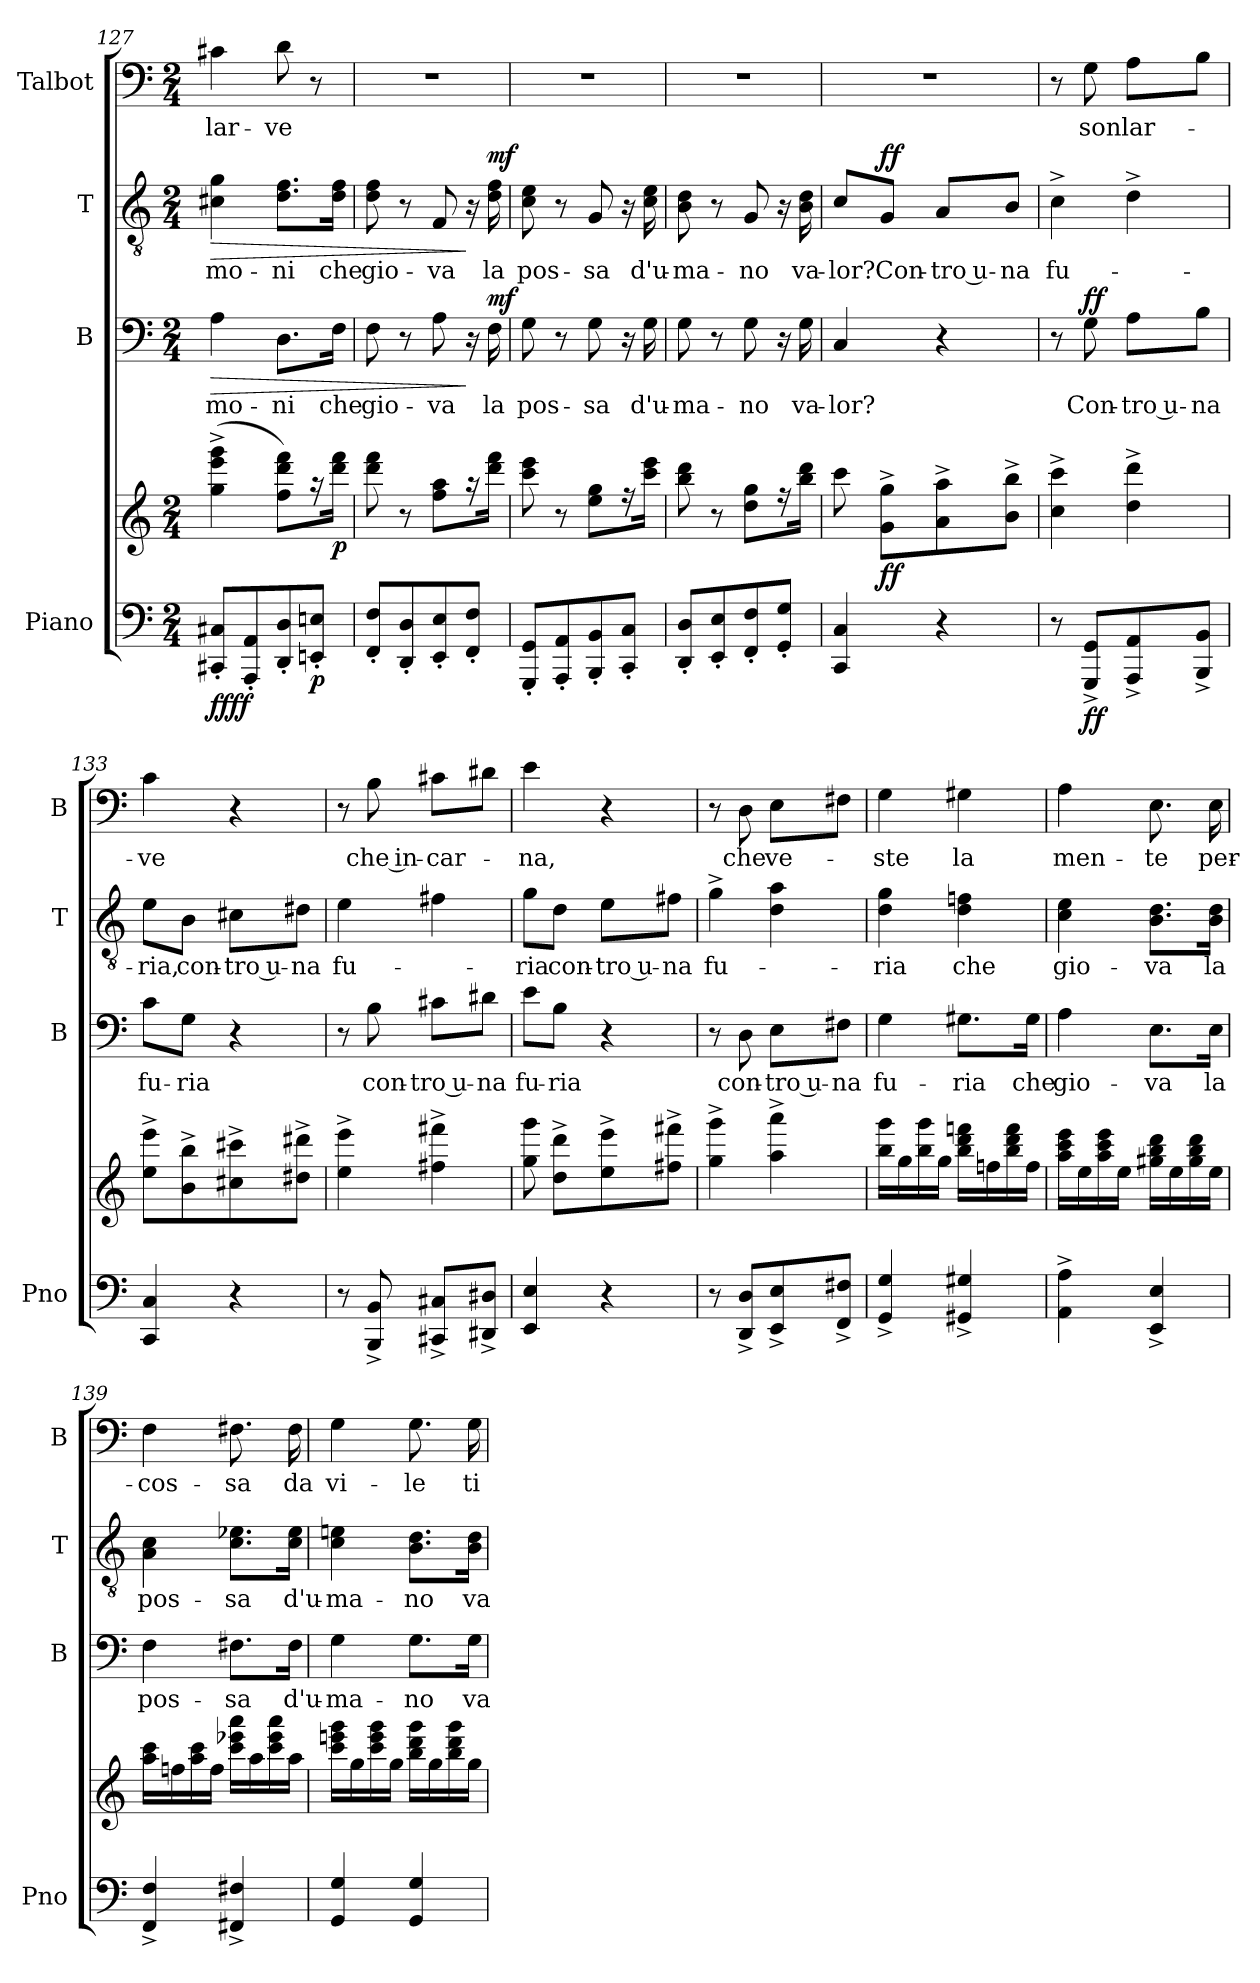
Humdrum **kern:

**kern	**kern	**dynam	**kern	**text	**dynam	**kern	**text	**dynam	**kern	**text
*part4	*part4	*part4	*part3	*part3	*part3	*part2	*part2	*part2	*part1	*part1
*staff5	*staff4	*staff4/5	*staff3	*staff3	*staff3	*staff2	*staff2	*staff2	*staff1	*staff1
*I"Piano	*	*	*I"B	*	*	*I"T	*	*	*I"Talbot	*
*I'Pno	*	*	*I'B	*	*	*I'T	*	*	*I'B	*
!!LO:PB:g=z
*clefF4	*clefG2	*	*clefF4	*	*	*clefGv2	*	*	*clefF4	*
*k[]	*k[]	*	*k[]	*	*	*k[]	*	*	*k[]	*
*M2/4	*M2/4	*	*M2/4	*	*	*M2/4	*	*	*M2/4	*
=127	=127	=127	=127	=127	=127	=127	=127	=127	=127	=127
!	!	!LO:DY:b=2	!	!LO:LY:b	!LO:HP:b	!	!LO:LY:b	!LO:HP:b	!	!LO:LY:b
!	!	!LO:DY:n=1:b	!	!	!	!	!	!	!	!
8CC#X/' 8C#X/'L	(4gg\^ 4eee\^ 4ggg\^	ff ff	4A\	-mo-	>	4c#X!\ 4g\	-mo-	>	4c#X\	lar-
8AAA/' 8AA/'	.	.	.	.	.	.	.	.	.	.
!	!	!	!	!LO:LY:b	!	!	!LO:LY:b	!	!	!LO:LY:b
8DD/' 8D/'	8ff\ 8ddd\ 8fff\L)	.	8.D\L	-ni	.	8.d!\ 8.f\L	-ni	.	8d\	-ve
!	!	!LO:DY:n=2:b=2	!	!	!	!	!	!	!	!
8EEn/' 8En/'J	16r	p	.	.	.	.	.	.	8r	.
!	!	!LO:DY:n=3:b	!	!LO:LY:b	!	!	!LO:LY:b	!	!	!
.	16ddd\ 16fff\Jk	p	16F\Jk	che	.	16d!\ 16f\Jk	che	.	.	.
=128	=128	=128	=128	=128	=128	=128	=128	=128	=128	=128
!	!	!	!	!LO:LY:b	!	!	!LO:LY:b	!	!	!
8FF/' 8F/'L	8ddd\ 8fff\	.	8F\	gio-	.	8d!\ 8f\	gio-	.	2r	.
8DD/' 8D/'	8r	.	8r	.	.	8r	.	.	.	.
!	!	!	!	!LO:LY:b	!	!	!LO:LY:b	!	!	!
8EE/' 8E/'	8ff\ 8aa\L	.	8A\	-va	.	8F/	-va	.	.	.
8FF/' 8F/'J	16r	.	16r	.	]	16r	.	]	.	.
!	!	!	!	!LO:LY:b	!LO:DY:a	!	!LO:LY:b	!LO:DY:a	!	!
.	16ddd\ 16fff\Jk	.	16F\	la	mf	16d!\ 16f\	la	mf	.	.
=129	=129	=129	=129	=129	=129	=129	=129	=129	=129	=129
!	!	!	!	!LO:LY:b	!	!	!LO:LY:b	!	!	!
8GGG/' 8GG/'L	8ccc\ 8eee\	.	8G\	pos-	.	8c!\ 8e\	pos-	.	2r	.
8AAA/' 8AA/'	8r	.	8r	.	.	8r	.	.	.	.
!	!	!	!	!LO:LY:b	!	!	!LO:LY:b	!	!	!
8BBB/' 8BB/'	8ee\ 8gg\L	.	8G\	-sa	.	8G/	-sa	.	.	.
8CC/' 8C/'J	16r	.	16r	.	.	16r	.	.	.	.
!	!	!	!	!LO:LY:b	!	!	!LO:LY:b	!	!	!
.	16ccc\ 16eee\Jk	.	16G\	d'u-	.	16c!\ 16e\	d'u-	.	.	.
=130	=130	=130	=130	=130	=130	=130	=130	=130	=130	=130
!	!	!	!	!LO:LY:b	!	!	!LO:LY:b	!	!	!
8DD/' 8D/'L	8bb\ 8ddd\	.	8G\	-ma-	.	8B!\ 8d\	-ma-	.	2r	.
8EE/' 8E/'	8r	.	8r	.	.	8r	.	.	.	.
!	!	!	!	!LO:LY:b	!	!	!LO:LY:b	!	!	!
8FF/' 8F/'	8dd\ 8gg\L	.	8G\	-no	.	8G/	-no	.	.	.
8GG/' 8G/'J	16r	.	16r	.	.	16r	.	.	.	.
!	!	!	!	!LO:LY:b	!	!	!LO:LY:b	!	!	!
.	16bb\ 16ddd\Jk	.	16G\	va-	.	16B!\ 16d\	va-	.	.	.
=131	=131	=131	=131	=131	=131	=131	=131	=131	=131	=131
!	!	!	!	!LO:LY:b	!	!	!LO:LY:b	!	!	!
4CC/ 4C/	8ccc\	.	4C/	-lor?	.	8c/L	-lor?	.	2r	.
!	!	!LO:DY:b	!	!	!	!	!LO:LY:b	!LO:DY:a	!	!
.	8g\^ 8gg\^L	ff	.	.	.	8G/J	Con-	ff	.	.
!	!	!	!	!	!	!	!LO:LY:b	!	!	!
4r	8a\^ 8aa\^	.	4r	.	.	8A/L	-tro u-	.	.	.
!	!	!	!	!	!	!	!LO:LY:b	!	!	!
.	8b\^ 8bb\^J	.	.	.	.	8B/J	-na	.	.	.
!!LO:LB:g=z
=132	=132	=132	=132	=132	=132	=132	=132	=132	=132	=132
!	!	!	!	!	!	!	!LO:LY:b	!	!	!
8r	4cc\^ 4ccc\^	.	8r	.	.	4c^\	fu-	.	8r	.
!	!	!LO:DY:b=2	!	!LO:LY:b	!LO:DY:a	!	!	!	!	!LO:LY:b
8GGG/^ 8GG/^L	.	ff	8G\	Con-	ff	.	.	.	8G\	son
!	!	!	!	!LO:LY:b	!	!	!	!	!	!LO:LY:b
8AAA/^ 8AA/^	4dd\^ 4ddd\^	.	8A\L	-tro u-	.	4d^\	.	.	8A\L	lar-
!	!	!	!	!LO:LY:b	!	!	!	!	!	!
8BBB/^ 8BB/^J	.	.	8B\J	-na	.	.	.	.	8B\J	.
=133	=133	=133	=133	=133	=133	=133	=133	=133	=133	=133
!	!	!	!	!LO:LY:b	!	!	!LO:LY:b	!	!	!LO:LY:b
4CC/ 4C/	8ee\^ 8eee\^L	.	8c\L	fu-	.	8e\L	-ria,	.	4c\	-ve
!	!	!	!	!LO:LY:b	!	!	!LO:LY:b	!	!	!
.	8b\^ 8bb\^	.	8G\J	-ria	.	8B\J	con-	.	.	.
!	!	!	!	!	!	!	!LO:LY:b	!	!	!
4r	8cc#X\^ 8ccc#X\^	.	4r	.	.	8c#X\L	-tro u-	.	4r	.
!	!	!	!	!	!	!	!LO:LY:b	!	!	!
.	8dd#X\^ 8ddd#X\^J	.	.	.	.	8d#X\J	-na	.	.	.
=134	=134	=134	=134	=134	=134	=134	=134	=134	=134	=134
!	!	!	!	!	!	!	!LO:LY:b	!	!	!
8r	4ee\^ 4eee\^	.	8r	.	.	4e\	fu-	.	8r	.
!	!	!	!	!LO:LY:b	!	!	!	!	!	!LO:LY:b
8BBB/^ 8BB/^	.	.	8B\	con-	.	.	.	.	8B\	che in-
!	!	!	!	!LO:LY:b	!	!	!	!	!	!LO:LY:b
8CC#X/^ 8C#X/^L	4ff#X\^ 4fff#X\^	.	8c#X\L	-tro u-	.	4f#X\	.	.	8c#X\L	-car-
!	!	!	!	!LO:LY:b	!	!	!	!	!	!
8DD#X/^ 8D#X/^J	.	.	8d#X\J	-na	.	.	.	.	8d#X\J	.
=135	=135	=135	=135	=135	=135	=135	=135	=135	=135	=135
!	!	!	!	!LO:LY:b	!	!	!LO:LY:b	!	!	!LO:LY:b
4EE/ 4E/	8gg\ 8ggg\	.	8e\L	fu-	.	8g\L	-ria	.	4e\	-na,
!	!	!	!	!LO:LY:b	!	!	!LO:LY:b	!	!	!
.	8dd\^ 8ddd\^L	.	8B\J	-ria	.	8d\J	con-	.	.	.
!	!	!	!	!	!	!	!LO:LY:b	!	!	!
4r	8ee\^ 8eee\^	.	4r	.	.	8e\L	-tro u-	.	4r	.
!	!	!	!	!	!	!	!LO:LY:b	!	!	!
.	8ff#X\^ 8fff#X\^J	.	.	.	.	8f#X\J	-na	.	.	.
=136	=136	=136	=136	=136	=136	=136	=136	=136	=136	=136
!	!	!	!	!	!	!	!LO:LY:b	!	!	!
8r	4gg\^ 4ggg\^	.	8r	.	.	4g^\	fu-	.	8r	.
!	!	!	!	!LO:LY:b	!	!	!	!	!	!LO:LY:b
8DD/^ 8D/^L	.	.	8D\	con-	.	.	.	.	8D\	che
!	!	!	!	!LO:LY:b	!	!	!	!	!	!LO:LY:b
8EE/^ 8E/^	4aa\^ 4aaa\^	.	8E\L	-tro u-	.	4d!\ 4a\	.	.	8E\L	ve-
!	!	!	!	!LO:LY:b	!	!	!	!	!	!
8FF/^ 8F#X/^J	.	.	8F#X\J	-na	.	.	.	.	8F#X\J	.
!!LO:PB:g=z
=137	=137	=137	=137	=137	=137	=137	=137	=137	=137	=137
!	!	!	!	!LO:LY:b	!	!	!LO:LY:b	!	!	!LO:LY:b
4GG/^ 4G/^	16bb\ 16ggg\LL	.	4G\	fu-	.	4d!\ 4g\	-ria	.	4G\	-ste
.	16gg\	.	.	.	.	.	.	.	.	.
.	16bb\ 16ggg\	.	.	.	.	.	.	.	.	.
.	16gg\JJ	.	.	.	.	.	.	.	.	.
!	!	!	!	!LO:LY:b	!	!	!LO:LY:b	!	!	!LO:LY:b
4GG#X/^ 4G#X/^	16bb\ 16ddd\ 16fffn\LL	.	8.G#X\L	-ria	.	4d!\ 4fn\	che	.	4G#X\	la
.	16ffn\	.	.	.	.	.	.	.	.	.
.	16bb\ 16ddd\ 16fff\	.	.	.	.	.	.	.	.	.
!	!	!	!	!LO:LY:b	!	!	!	!	!	!
.	16ff\JJ	.	16G#\Jk	che	.	.	.	.	.	.
=138	=138	=138	=138	=138	=138	=138	=138	=138	=138	=138
!	!	!	!	!LO:LY:b	!	!	!LO:LY:b	!	!	!LO:LY:b
4AA\^ 4A\^	16aa\ 16ccc\ 16eee\LL	.	4A\	gio-	.	4c!\ 4e\	gio-	.	4A\	men-
.	16ee\	.	.	.	.	.	.	.	.	.
.	16aa\ 16ccc\ 16eee\	.	.	.	.	.	.	.	.	.
.	16ee\JJ	.	.	.	.	.	.	.	.	.
!	!	!	!	!LO:LY:b	!	!	!LO:LY:b	!	!	!LO:LY:b
4EE/^ 4E/^	16gg#X\ 16bb\ 16ddd\LL	.	8.E\L	-va	.	8.B!\ 8.d\L	-va	.	8.E\	-te
.	16ee\	.	.	.	.	.	.	.	.	.
.	16gg#\ 16bb\ 16ddd\	.	.	.	.	.	.	.	.	.
!	!	!	!	!LO:LY:b	!	!	!LO:LY:b	!	!	!LO:LY:b
.	16ee\JJ	.	16E\Jk	la	.	16B!\ 16d\Jk	la	.	16E\	per-
=139	=139	=139	=139	=139	=139	=139	=139	=139	=139	=139
!	!	!	!	!LO:LY:b	!	!	!LO:LY:b	!	!	!LO:LY:b
4FF/^ 4F/^	16aa\ 16ccc\LL	.	4F\	pos-	.	4A!\ 4c\	pos-	.	4F\	-cos-
.	16ffn\	.	.	.	.	.	.	.	.	.
.	16aa\ 16ccc\	.	.	.	.	.	.	.	.	.
.	16ff\JJ	.	.	.	.	.	.	.	.	.
!	!	!	!	!LO:LY:b	!	!	!LO:LY:b	!	!	!LO:LY:b
4FF#X/^ 4F#X/^	16ccc\ 16eee-X\ 16aaa\LL	.	8.F#X\L	-sa	.	8.c!\ 8.e-X\L	-sa	.	8.F#X\	-sa
.	16aa\	.	.	.	.	.	.	.	.	.
.	16ccc\ 16eee-\ 16aaa\	.	.	.	.	.	.	.	.	.
!	!	!	!	!LO:LY:b	!	!	!LO:LY:b	!	!	!LO:LY:b
.	16aa\JJ	.	16F#\Jk	d'u-	.	16c!\ 16e-\Jk	d'u-	.	16F#\	da
=140	=140	=140	=140	=140	=140	=140	=140	=140	=140	=140
!	!	!	!	!LO:LY:b	!	!	!LO:LY:b	!	!	!LO:LY:b
4GG/ 4G/	16ccc\ 16eeen\ 16ggg\LL	.	4G\	-ma-	.	4c!\ 4en\	-ma-	.	4G\	vi-
.	16gg\	.	.	.	.	.	.	.	.	.
.	16ccc\ 16eee\ 16ggg\	.	.	.	.	.	.	.	.	.
.	16gg\JJ	.	.	.	.	.	.	.	.	.
!	!	!	!	!LO:LY:b	!	!	!LO:LY:b	!	!	!LO:LY:b
4GG/ 4G/	16bb\ 16ddd\ 16ggg\LL	.	8.G\L	-no	.	8.B!\ 8.d\L	-no	.	8.G\	-le
.	16gg\	.	.	.	.	.	.	.	.	.
.	16bb\ 16ddd\ 16ggg\	.	.	.	.	.	.	.	.	.
!	!	!	!	!LO:LY:b	!	!	!LO:LY:b	!	!	!LO:LY:b
.	16gg\JJ	.	16G\Jk	va-	.	16B!\ 16d\Jk	va-	.	16G\	ti-
=	=	=	=	=	=	=	=	=	=	=
*-	*-	*-	*-	*-	*-	*-	*-	*-	*-	*-
